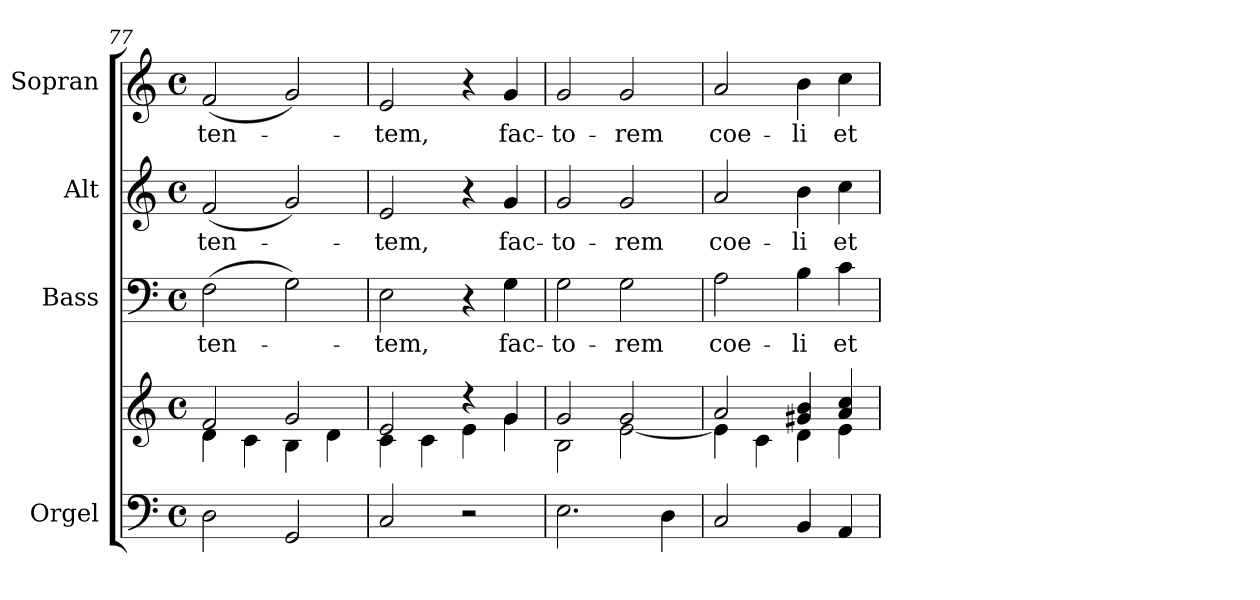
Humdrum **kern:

**kern	**kern	**kern	**text	**kern	**text	**kern	**text
*part4	*part4	*part3	*part3	*part2	*part2	*part1	*part1
*staff5	*staff4	*staff3	*staff3	*staff2	*staff2	*staff1	*staff1
*I"Orgel	*	*I"Bass	*	*I"Alt	*	*I"Sopran	*
*I'Org.	*	*I'B.	*	*I'A.	*	*I'S.	*
*clefF4	*clefG2	*clefF4	*	*clefG2	*	*clefG2	*
*k[]	*k[]	*k[]	*	*k[]	*	*k[]	*
*C:	*C:	*C:	*	*C:	*	*C:	*
*M4/4	*M4/4	*M4/4	*	*M4/4	*	*M4/4	*
*met(c)	*met(c)	*met(c)	*	*met(c)	*	*met(c)	*
=77	=77	=77	=77	=77	=77	=77	=77
*	*^	*	*	*	*	*	*
!	!	!	!	!LO:LY:b	!	!LO:LY:b	!	!LO:LY:b
2D\	2f/	4d\	(>2F\	-ten-	(<2f/	-ten-	(<2f/	-ten-
.	.	4c\	.	.	.	.	.	.
2GG/	2g/	4B\	2G\)	.	2g/)	.	2g/)	.
.	.	4d\	.	.	.	.	.	.
=78	=78	=78	=78	=78	=78	=78	=78	=78
!	!	!	!	!LO:LY:b	!	!LO:LY:b	!	!LO:LY:b
2C/	2e/	4c\	2E\	-tem,	2e/	-tem,	2e/	-tem,
.	.	4c\	.	.	.	.	.	.
2r	4rcc	4e\	4r	.	4r	.	4r	.
!	!	!	!	!LO:LY:b	!	!LO:LY:b	!	!LO:LY:b
.	4g/	4g\	4G\	fac-	4g/	fac-	4g/	fac-
=79	=79	=79	=79	=79	=79	=79	=79	=79
!	!	!	!	!LO:LY:b	!	!LO:LY:b	!	!LO:LY:b
2.E\	2g/	2B\	2G\	-to-	2g/	-to-	2g/	-to-
!	!	!	!	!LO:LY:b	!	!LO:LY:b	!	!LO:LY:b
.	2g/	[<2e\	2G\	-rem	2g/	-rem	2g/	-rem
4D\	.	.	.	.	.	.	.	.
!!LO:PB:g=z
=80	=80	=80	=80	=80	=80	=80	=80	=80
!	!	!	!	!LO:LY:b	!	!LO:LY:b	!	!LO:LY:b
2C/	2a/	4e\]	2A\	coe-	2a/	coe-	2a/	coe-
.	.	4c\	.	.	.	.	.	.
!	!	!	!	!LO:LY:b	!	!LO:LY:b	!	!LO:LY:b
4BB/	4g#X/ 4b/	4d\	4B\	-li	4b\	-li	4b\	-li
!	!	!	!	!LO:LY:b	!	!LO:LY:b	!	!LO:LY:b
4AA/	4a/ 4cc/	4e\	4c\	et	4cc\	et	4cc\	et
*	*v	*v	*	*	*	*	*	*
=	=	=	=	=	=	=	=
*-	*-	*-	*-	*-	*-	*-	*-
